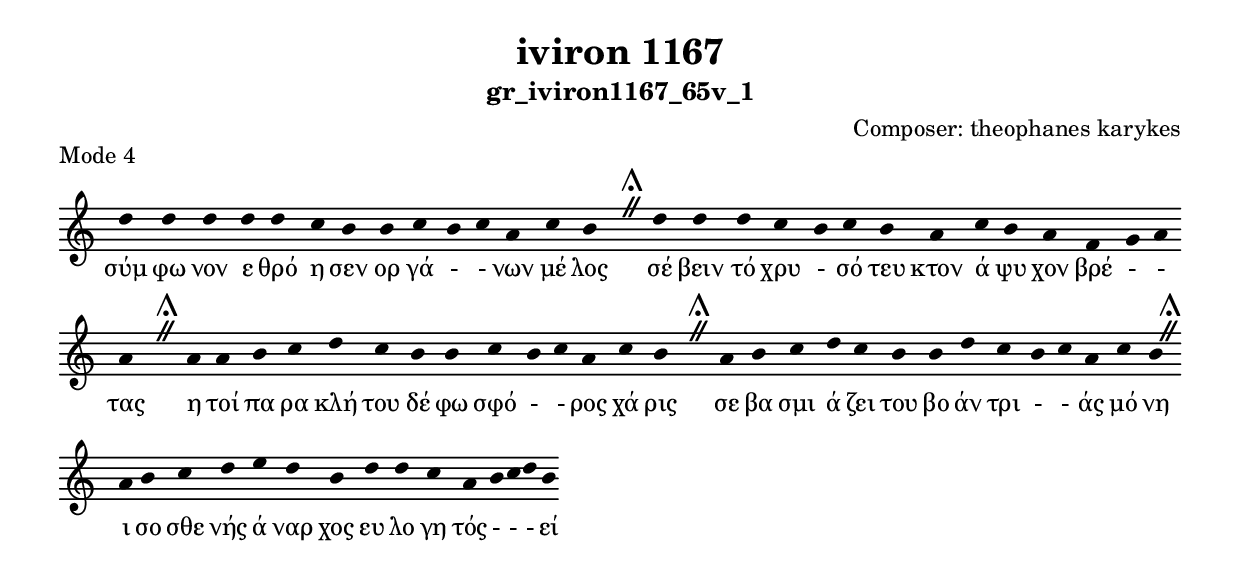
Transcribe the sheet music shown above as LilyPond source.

\include "gregorian.ly"

	\header {
 	  title = "iviron 1167"
	  subtitle = "gr_iviron1167_65v_1"
	  composer = "Composer: theophanes karykes"
	  piece = "Mode 4"
	}

	chant = {
	  d''4 d''4 d''4 d''4 d''4 c''4 b'4 b'4 c''4 b'4 c''4 a'4 c''4 b'4 \divisioMaior
 d''4 d''4 d''4 c''4 b'4 c''4 b'4 a'4 c''4 b'4 a'4 f'4 g'4 a'4 a'4 \divisioMaior
 a'4 a'4 b'4 c''4 d''4 c''4 b'4 b'4 c''4 b'4 c''4 a'4 c''4 b'4 \divisioMaior
 a'4 b'4 c''4 d''4 c''4 b'4 b'4 d''4 c''4 b'4 c''4 a'4 c''4 b'4 \divisioMaior
 a'4 b'4 c''4 d''4 e''4 d''4 b'4 d''4 d''4 c''4 a'4 b'4 c''4 d''4 b'4\finalis
	}

	verba = \lyricmode {σύμ φω νον ε θρό η σεν ορ γά -  - νων μέ λος 
σέ βειν τό χρυ - σό τευ κτον ά ψυ χον βρέ -  - τας 
η τοί πα ρα κλή του δέ φω σφό -  - ρος χά ρις 
σε βα σμι ά ζει του βο άν τρι -  - άς μό νη 
ι σο σθε νής ά ναρ χος ευ λο γη τός -  -  - εί 
	}


	\score {
	  \new Staff <<
	  \new Voice = "melody" \chant
	  \new Lyrics = "one" \lyricsto melody \verba
	  >>
	  \layout {
	    \context {
	      \Staff
	      \remove "Time_signature_engraver"
	      \remove "Bar_engraver"
	    }
	    \context {
	      \Voice
	      \remove "Stem_engraver"
	    }
	  }
	}